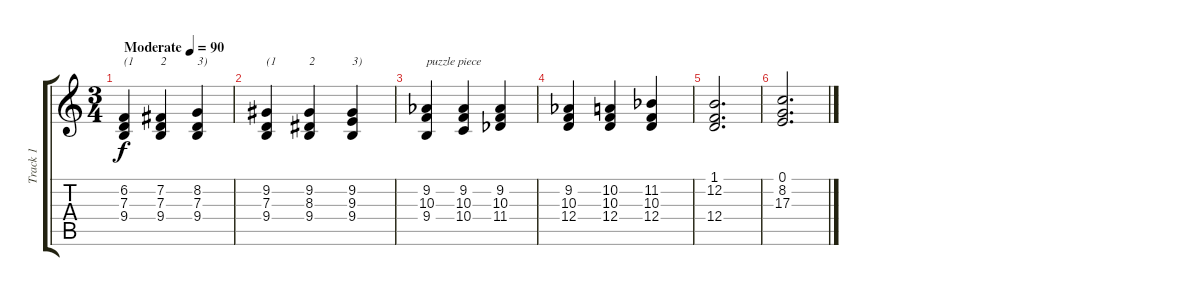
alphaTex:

\track ("Track 1" "Track 1") {solo instrument acousticgrandpiano}
\staff {score tabs}
\tuning (E4 B3 G3 D3 A2 E2) {hide}
\ts (3 4)
\tempo (90 "Moderate")
\clef g2
\ks c
(6.2 7.3 9.4).4{txt "(1" dy f instrument acousticgrandpiano} (7.2 7.3 9.4).4{txt "2"} (8.2 7.3 9.4).4{txt "3)"} |
(9.2 7.3 9.4).4{txt "(1"} (9.2 8.3 9.4).4{txt "2"} (9.2 9.3 9.4).4{txt "3)"} |
(9.2{acc b} 10.3 9.4).4{txt "puzzle piece"} (9.2{acc b} 10.3 10.4).4 (9.2{acc b} 10.3 11.4{acc b}).4 |
(9.2{acc b} 10.3 12.4).4 (10.2 10.3 12.4).4 (11.2{acc b} 10.3 12.4).4 |
(1.1 12.2 12.4).2{d} |
(0.1 8.2 17.3).2{d}
